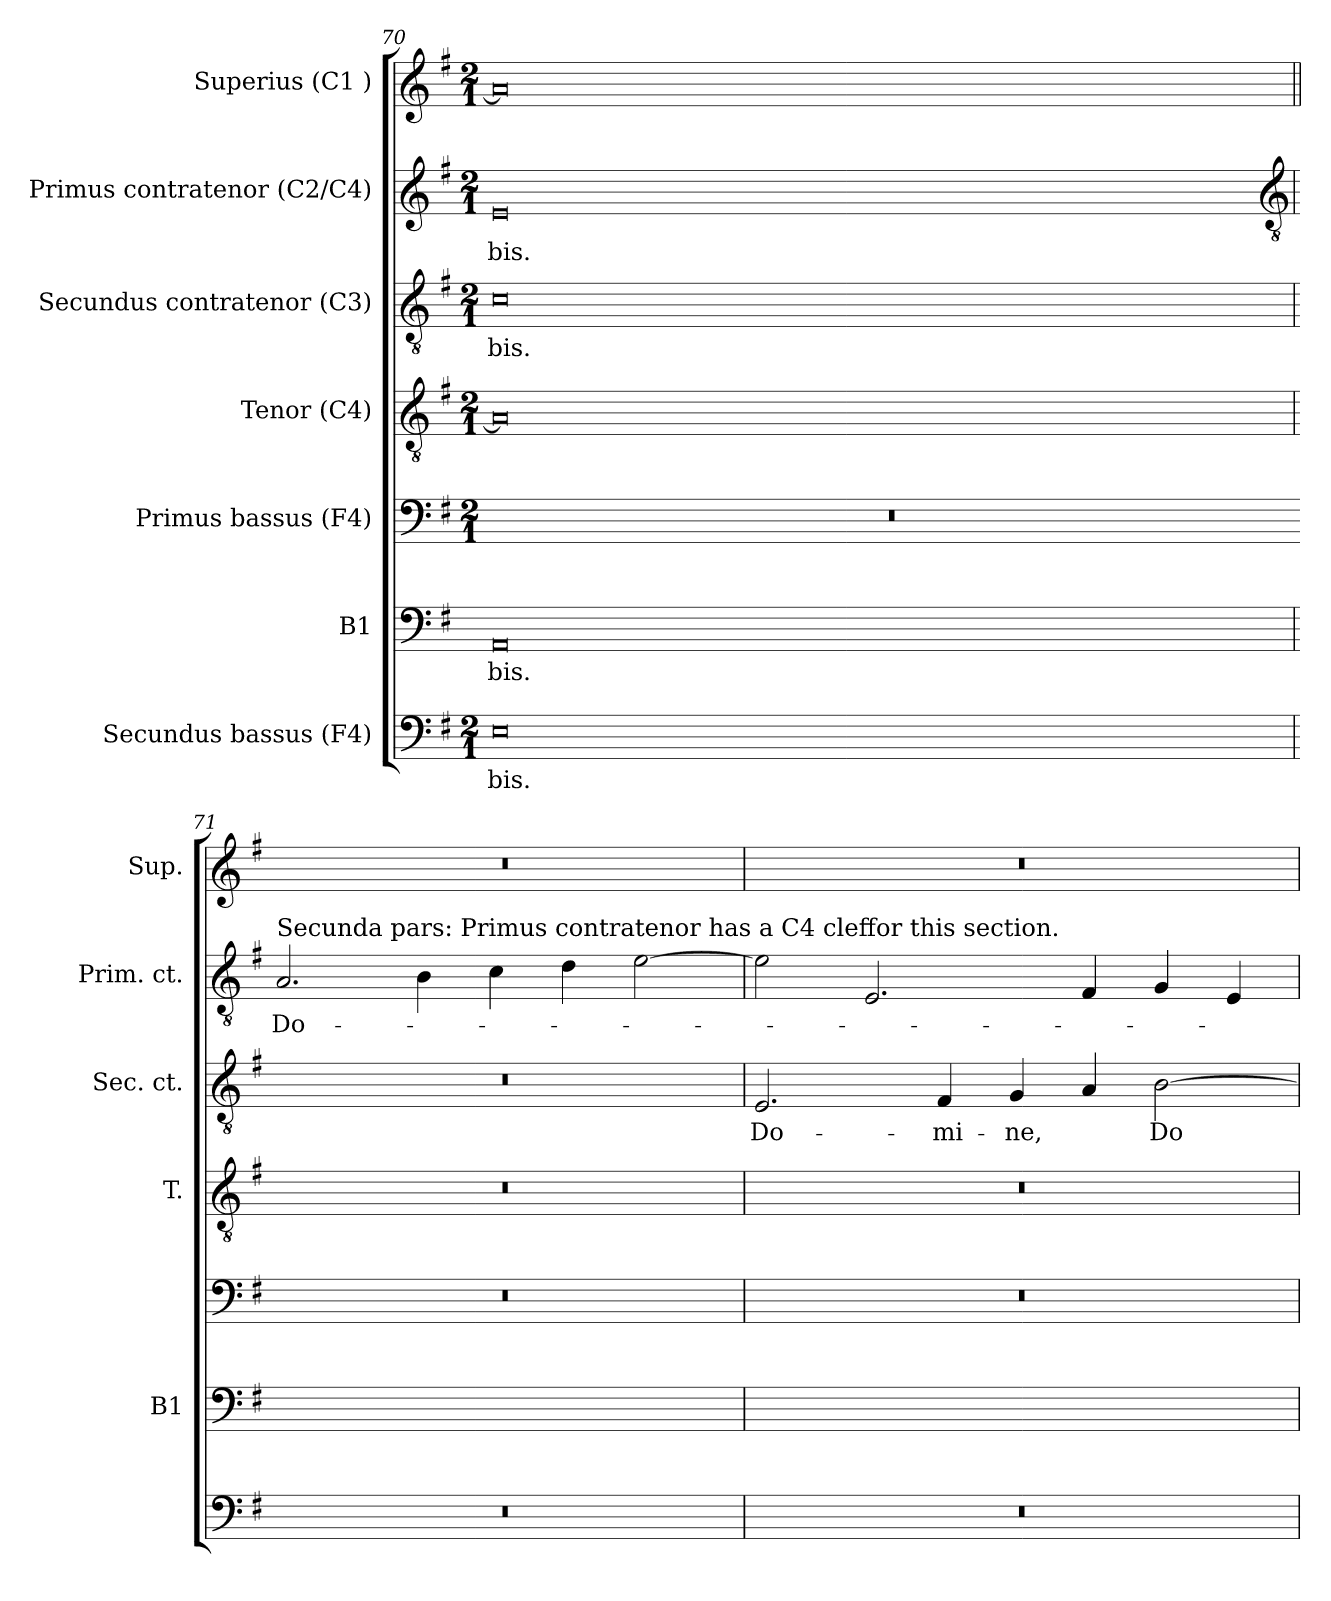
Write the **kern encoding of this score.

**kern	**text	**kern	**text	**kern	**kern	**kern	**text	**kern	**text	**kern
*part7	*part7	*part6	*part6	*part5	*part4	*part3	*part3	*part2	*part2	*part1
*staff7	*staff7	*staff6	*staff6	*staff5	*staff4	*staff3	*staff3	*staff2	*staff2	*staff1
*I"Secundus bassus (F4)	*	*I"B1	*	*I"Primus bassus (F4)	*I"Tenor (C4)	*I"Secundus contratenor (C3)	*	*I"Primus contratenor (C2/C4)	*	*I"Superius (C1 )
*	*	*I'B1	*	*	*I'T.	*I'Sec. ct.	*	*I'Prim. ct.	*	*I'Sup.
*clefF4	*	*clefF4	*	*clefF4	*clefGv2	*clefGv2	*	*clefG2	*	*clefG2
*k[f#]	*	*k[f#]	*	*k[f#]	*k[f#]	*k[f#]	*	*k[f#]	*	*k[f#]
*G:	*	*G:	*	*G:	*G:	*G:	*	*G:	*	*G:
*M2/1	*	*	*	*M2/1	*M2/1	*M2/1	*	*M2/1	*	*M2/1
=70	=70	=70	=70	=70	=70	=70	=70	=70	=70	=70
!	!LO:LY:b:cj	!	!LO:LY:b:cj	!	!	!	!LO:LY:b:cj	!	!LO:LY:b:cj	!
0E	-bis.	0AA	-bis.	0r	0A]	0c	-bis.	0e	-bis.	0a]
*	*	*	*	*	*	*	*	*clefGv2	*	*
=71	=71||	=71	=71||	=71	=71	=71	=71||	=71	=71||	=71||
!	!	!	!	!	!	!	!	!LO:TX:a:t=Secunda pars&colon; Primus contratenor has a C4 cleffor this section.	!	!
!	!	!	!	!	!	!	!	!	!LO:LY:b	!
0r	.	0r	.	0r	0r	0r	.	2.A/	Do-	0r
.	.	.	.	.	.	.	.	4B\	.	.
.	.	.	.	.	.	.	.	4c\	.	.
.	.	.	.	.	.	.	.	4d\	.	.
.	.	.	.	.	.	.	.	[>2e\	.	.
=72	=72	=72	=72	=72	=72	=72	=72	=72	=72	=72
!	!	!	!	!	!	!	!LO:LY:b:cj	!	!	!
0r	.	0r	.	0r	0r	2.E/	Do-	2e\]	.	0r
.	.	.	.	.	.	.	.	2.E/	.	.
!	!	!	!	!	!	!	!LO:LY:b:cj	!	!	!
.	.	.	.	.	.	4F#/	-mi-	.	.	.
!	!	!	!	!	!	!	!LO:LY:b	!	!	!
.	.	.	.	.	.	4G/	-ne,	.	.	.
.	.	.	.	.	.	4A/	.	4F#/	.	.
!	!	!	!	!	!	!	!LO:LY:b	!	!	!
.	.	.	.	.	.	[>2B\	Do-	4G/	.	.
.	.	.	.	.	.	.	.	4E/	.	.
=	=	=	=	=	=	=	=	=	=	=
*-	*-	*-	*-	*-	*-	*-	*-	*-	*-	*-
